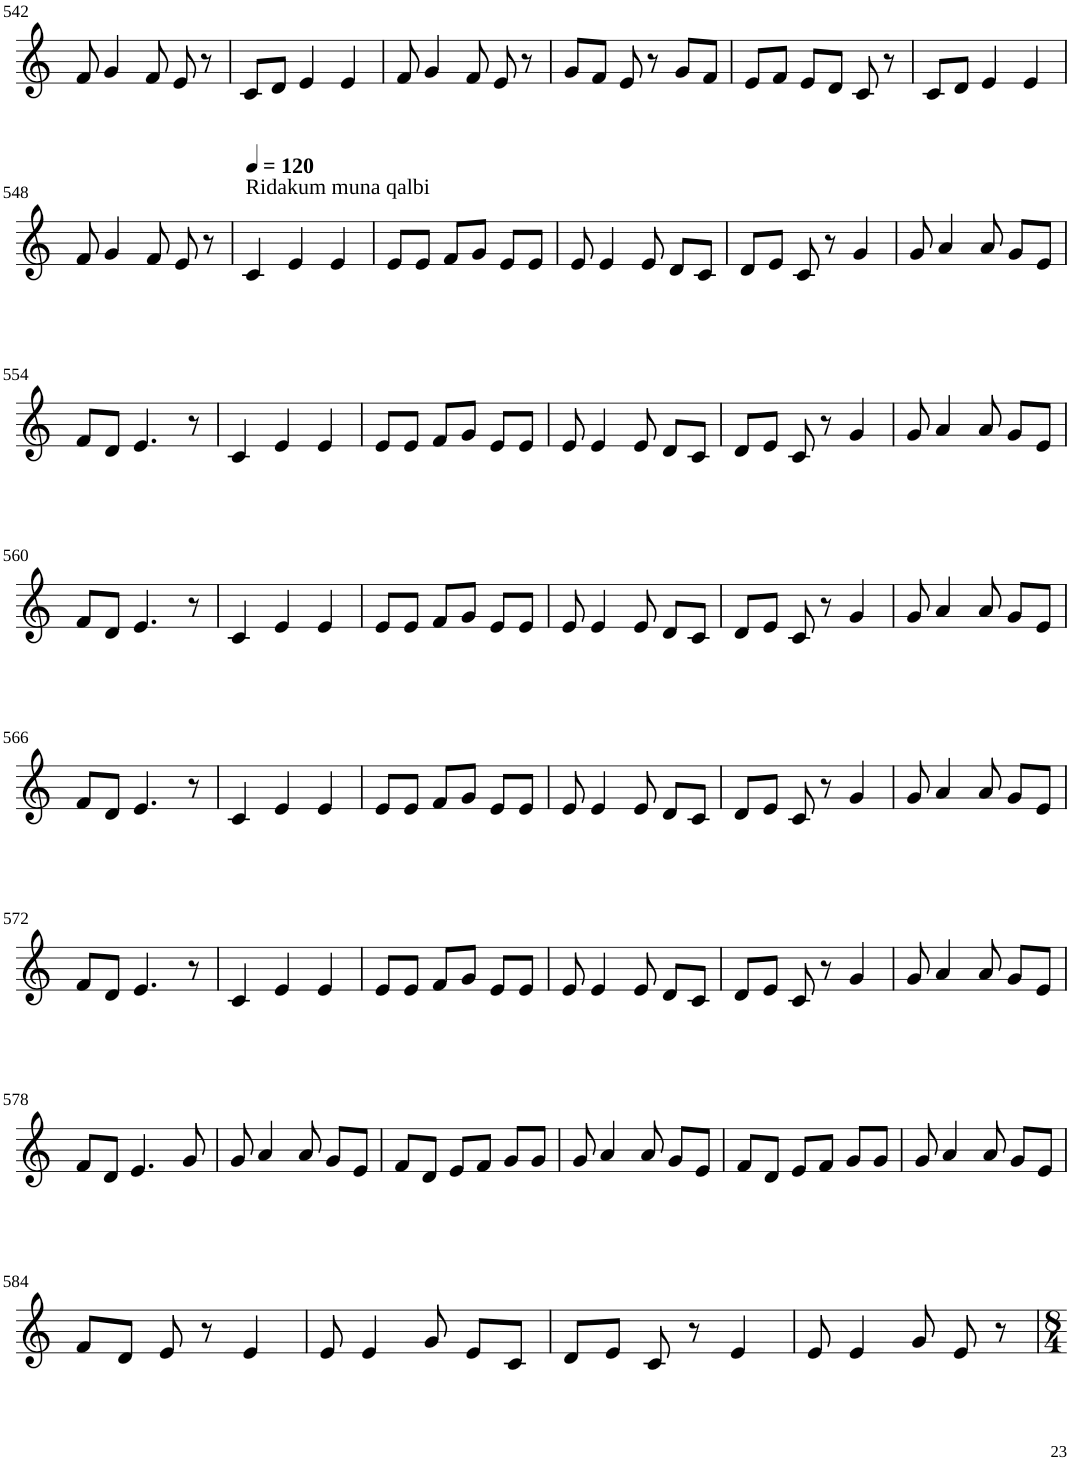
**kern
*part1
*staff1
*I"Violin
!!LO:PB:g=z
*clefG2
*k[]
*M3/4
=542
8f/
4g/
8f/
8e/
8r
=543
8c/L
8d/J
4e/
4e/
=544
8f/
4g/
8f/
8e/
8r
=545
8g/L
8f/J
8e/
8r
8g/L
8f/J
=546
8e/L
8f/J
8e/L
8d/J
8c/
8r
=547
8c/L
8d/J
4e/
4e/
!!LO:LB:g=z
=548
8f/
4g/
8f/
8e/
8r
=549
*MM120
!LO:TX:a:t=Ridakum muna qalbi
4c/
4e/
4e/
=550
8e/L
8e/J
8f/L
8g/J
8e/L
8e/J
=551
8e/
4e/
8e/
8d/L
8c/J
=552
8d/L
8e/J
8c/
8r
4g/
=553
8g/
4a/
8a/
8g/L
8e/J
!!LO:LB:g=z
=554
8f/L
8d/J
4.e/
8r
=555
4c/
4e/
4e/
=556
8e/L
8e/J
8f/L
8g/J
8e/L
8e/J
=557
8e/
4e/
8e/
8d/L
8c/J
=558
8d/L
8e/J
8c/
8r
4g/
=559
8g/
4a/
8a/
8g/L
8e/J
!!LO:LB:g=z
=560
8f/L
8d/J
4.e/
8r
=561
4c/
4e/
4e/
=562
8e/L
8e/J
8f/L
8g/J
8e/L
8e/J
=563
8e/
4e/
8e/
8d/L
8c/J
=564
8d/L
8e/J
8c/
8r
4g/
=565
8g/
4a/
8a/
8g/L
8e/J
!!LO:LB:g=z
=566
8f/L
8d/J
4.e/
8r
=567
4c/
4e/
4e/
=568
8e/L
8e/J
8f/L
8g/J
8e/L
8e/J
=569
8e/
4e/
8e/
8d/L
8c/J
=570
8d/L
8e/J
8c/
8r
4g/
=571
8g/
4a/
8a/
8g/L
8e/J
!!LO:LB:g=z
=572
8f/L
8d/J
4.e/
8r
=573
4c/
4e/
4e/
=574
8e/L
8e/J
8f/L
8g/J
8e/L
8e/J
=575
8e/
4e/
8e/
8d/L
8c/J
=576
8d/L
8e/J
8c/
8r
4g/
=577
8g/
4a/
8a/
8g/L
8e/J
!!LO:LB:g=z
=578
8f/L
8d/J
4.e/
8g/
=579
8g/
4a/
8a/
8g/L
8e/J
=580
8f/L
8d/J
8e/L
8f/J
8g/L
8g/J
=581
8g/
4a/
8a/
8g/L
8e/J
=582
8f/L
8d/J
8e/L
8f/J
8g/L
8g/J
=583
8g/
4a/
8a/
8g/L
8e/J
!!LO:LB:g=z
=584
8f/L
8d/J
8e/
8r
4e/
=585
8e/
4e/
8g/
8e/L
8c/J
=586
8d/L
8e/J
8c/
8r
4e/
=587
8e/
4e/
8g/
8e/
8r
=
*-
